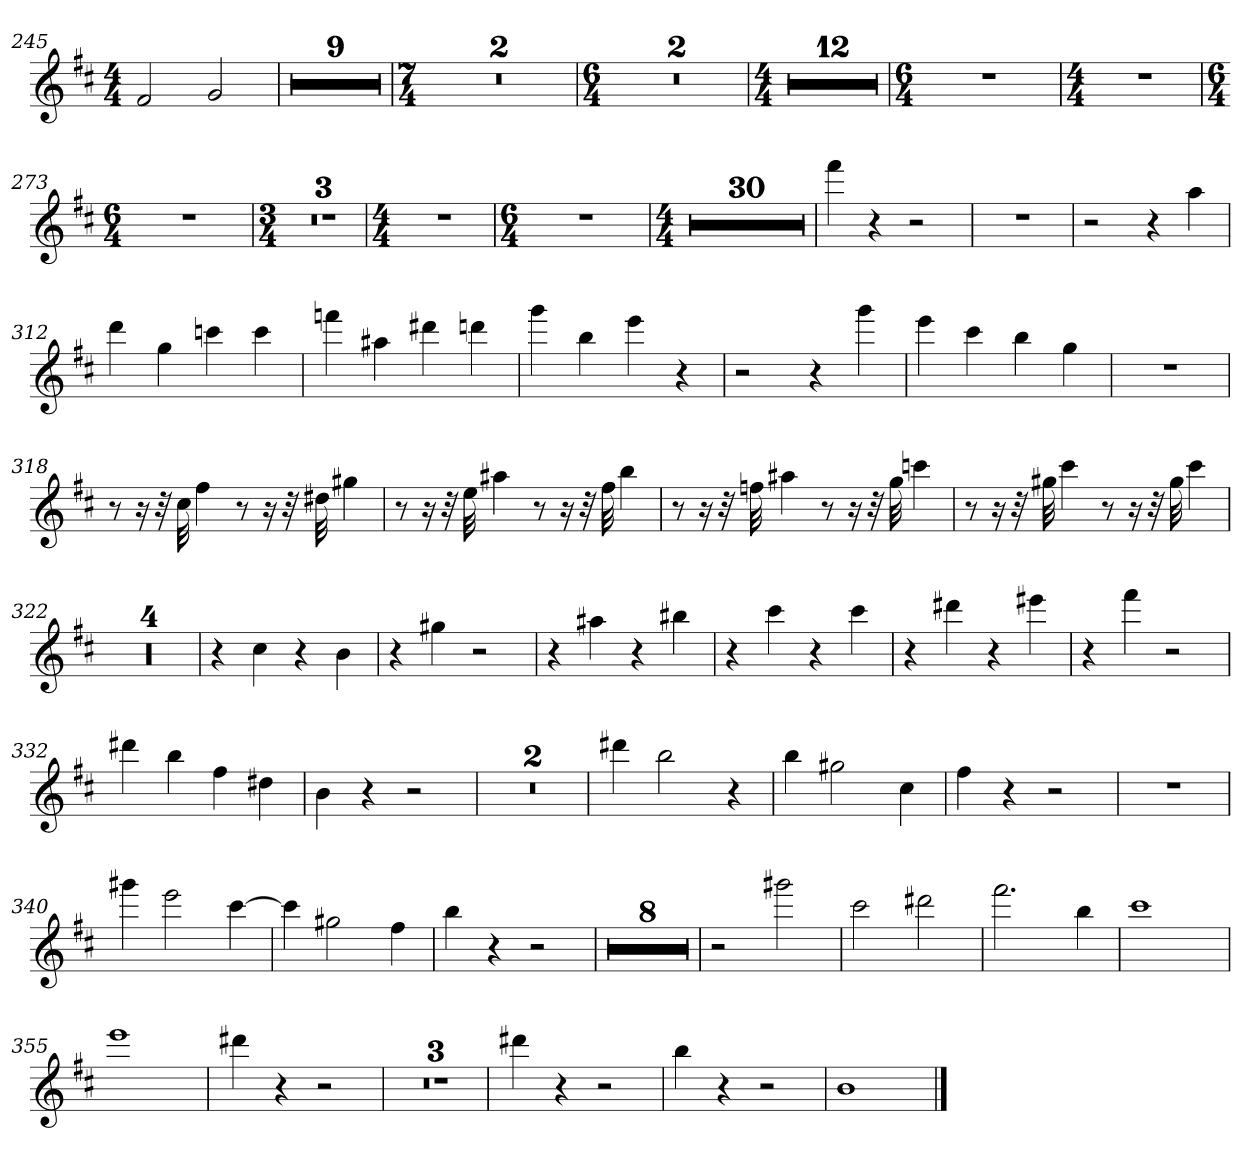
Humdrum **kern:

**kern
*part1
*staff1
*clefG2
*k[f#c#]
*D:
*M4/4
=245
2f#
2g
=246
1r
=247
1r
=248
1r
=249
1r
=250
1r
=251
1r
=252
1r
=253
1r
=254
1r
=255
*M7/4
1..r
=256
1..r
=257
*M6/4
1.r
=258
*M6/4
1.r
=259
*M4/4
1r
=260
1r
=261
1r
=262
*M4/4
1r
=263
1r
=264
1r
=265
1r
=266
1r
=267
1r
=268
*M4/4
1r
=269
1r
=270
1r
=271
*M6/4
1.r
=272
*M4/4
1r
=273
*M6/4
1.r
=274
*M3/4
2.r
=275
2.r
=276
2.r
=277
*M4/4
1r
=278
*M6/4
1.r
=279
*M4/4
1r
=280
1r
=281
1r
=282
1r
=283
*M4/4
1r
=284
1r
=285
1r
=286
*M4/4
1r
=287
1r
=288
1r
=289
1r
=290
1r
=291
1r
=292
1r
=293
1r
=294
*M4/4
1r
=295
1r
=296
*M4/4
1r
=297
1r
=298
1r
=299
1r
=300
1r
=301
1r
=302
1r
=303
1r
=304
1r
=305
1r
=306
1r
=307
1r
=308
1r
=309
4fff#
4r
2r
=310
1r
=311
2r
4r
4aa
=312
4ddd
4gg
4cccn
4ccc
=313
4fffn
4aa#X
4ddd#X
4dddn
=314
4ggg
4bb
4eee
4r
=315
2r
4r
4ggg
=316
4eee
4ccc#
4bb
4gg
=317
1r
=318
8r
16r
32r
32cc#
4ff#
8r
16r
32r
32dd#X
4gg#X
=319
8r
16r
32r
32ee
4aa#X
8r
16r
32r
32ff#
4bb
=320
8r
16r
32r
32ffn
4aa#X
8r
16r
32r
32gg
4cccn
=321
8r
16r
32r
32gg#X
4ccc#
8r
16r
32r
32gg#
4ccc#
=322
1r
=323
1r
=324
1r
=325
1r
=326
4r
4cc#
4r
4b
=327
4r
4gg#X
2r
=328
4r
4aa#X
4r
4bb#X
=329
4r
4ccc#
4r
4ccc#
=330
4r
4ddd#X
4r
4eee#X
=331
4r
4fff#
2r
=332
4ddd#X
4bb
4ff#
4dd#X
=333
4b
4r
2r
=334
1r
=335
1r
=336
4ddd#X
2bb
4r
=337
4bb
2gg#X
4cc#
=338
4ff#
4r
2r
=339
1r
=340
4ggg#X
2eee
[4ccc#
=341
4ccc#]
2gg#X
4ff#
=342
4bb
4r
2r
=343
1r
=344
1r
=345
1r
=346
1r
=347
1r
=348
1r
=349
1r
=350
1r
=351
2r
2ggg#X
=352
2ccc#
2ddd#X
=353
2.fff#
4bb
=354
1ccc#
=355
1eee
=356
4ddd#X
4r
2r
=357
1r
=358
1r
=359
1r
=360
4ddd#X
4r
2r
=361
4bb
4r
2r
=362
1b
==
*-
